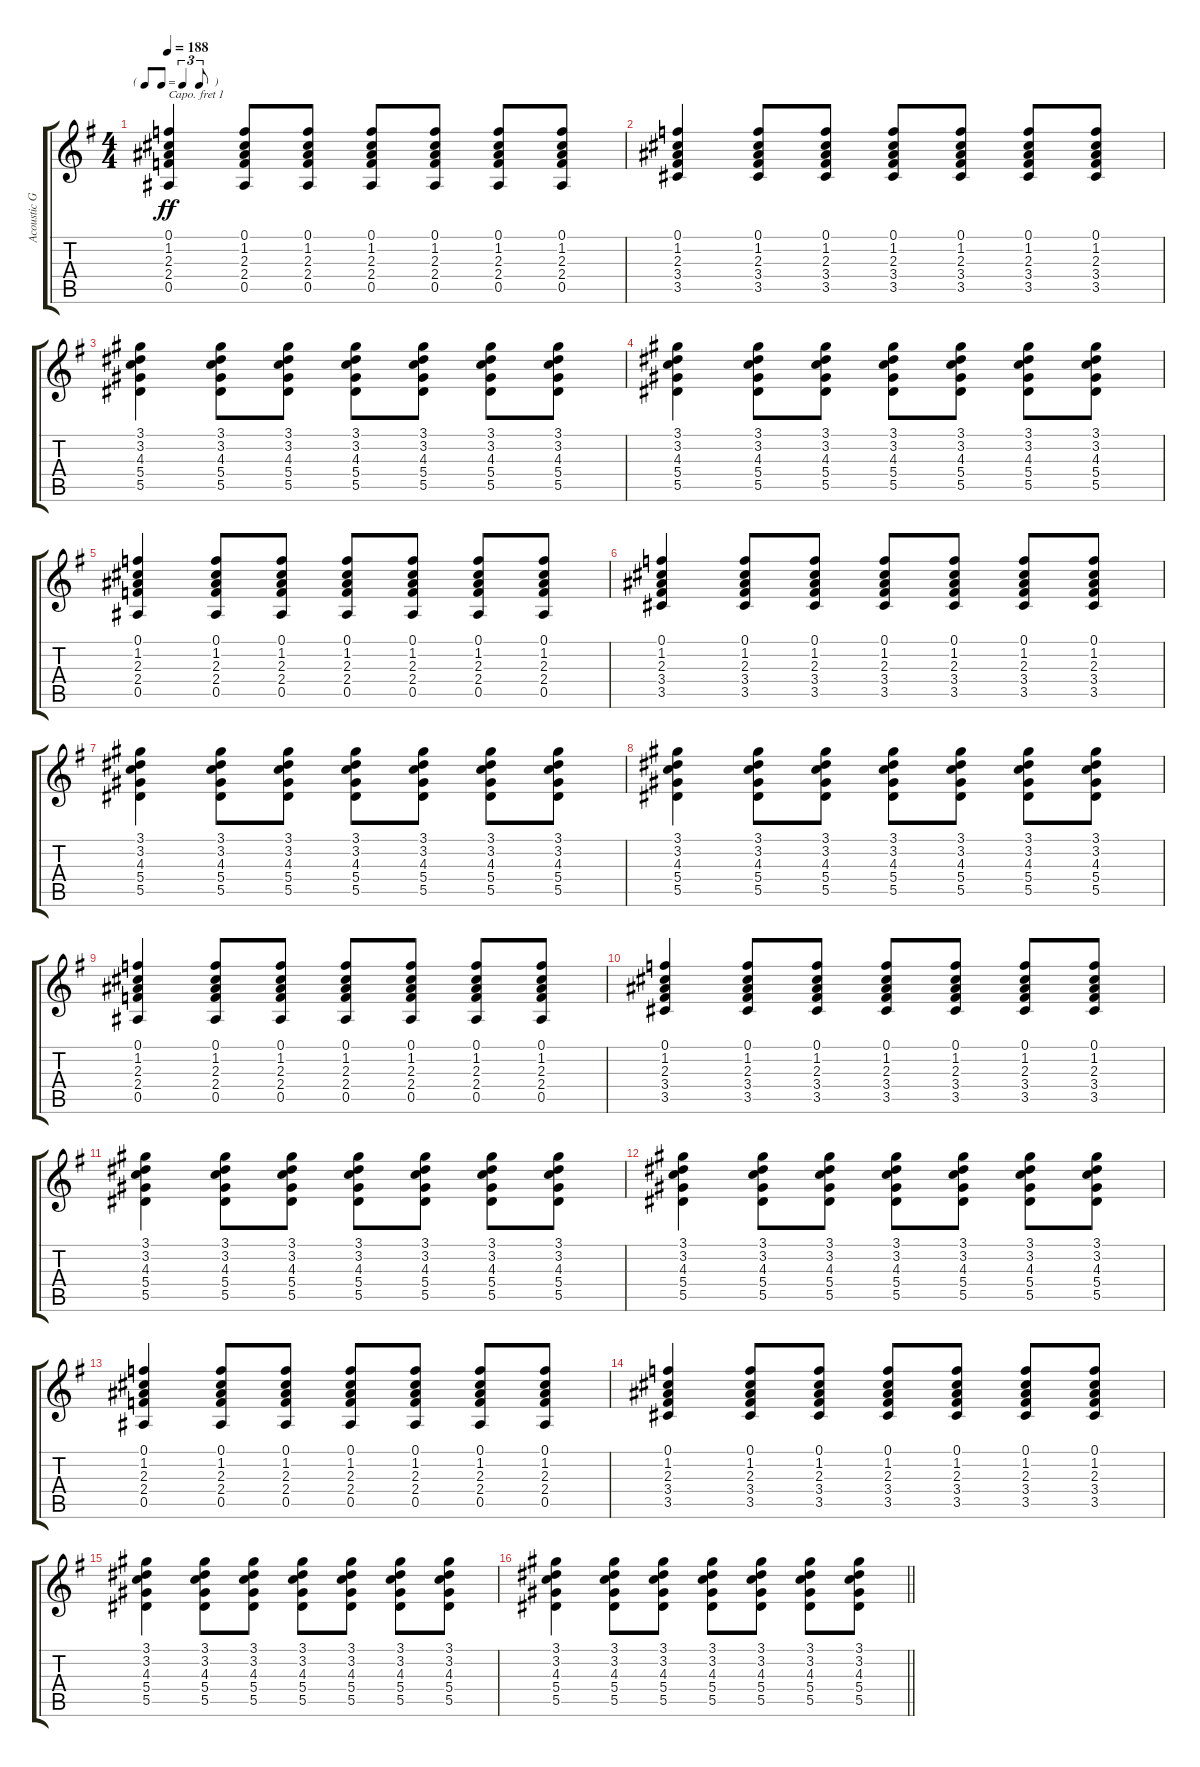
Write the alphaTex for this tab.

\track ("Acoustic Guitar" "Acoustic G") {instrument acousticguitarsteel}
\staff {score tabs}
\capo 1
\tuning (E4 B3 G3 D3 A2 E2) {hide}
\ts (4 4)
\tf triplet8th
\tempo 188
\clef g2
\ks g
(0.1 1.2 2.3 2.4 0.5).4{dy ff} (0.1 1.2 2.3 2.4 0.5).8 (0.1 1.2 2.3 2.4 0.5).8 (0.1 1.2 2.3 2.4 0.5).8 (0.1 1.2 2.3 2.4 0.5).8 (0.1 1.2 2.3 2.4 0.5).8 (0.1 1.2 2.3 2.4 0.5).8 |
(0.1 1.2 2.3 3.4 3.5).4 (0.1 1.2 2.3 3.4 3.5).8 (0.1 1.2 2.3 3.4 3.5).8 (0.1 1.2 2.3 3.4 3.5).8 (0.1 1.2 2.3 3.4 3.5).8 (0.1 1.2 2.3 3.4 3.5).8 (0.1 1.2 2.3 3.4 3.5).8 |
(3.1 3.2 4.3 5.4 5.5).4 (3.1 3.2 4.3 5.4 5.5).8 (3.1 3.2 4.3 5.4 5.5).8 (3.1 3.2 4.3 5.4 5.5).8 (3.1 3.2 4.3 5.4 5.5).8 (3.1 3.2 4.3 5.4 5.5).8 (3.1 3.2 4.3 5.4 5.5).8 |
(3.1 3.2 4.3 5.4 5.5).4 (3.1 3.2 4.3 5.4 5.5).8 (3.1 3.2 4.3 5.4 5.5).8 (3.1 3.2 4.3 5.4 5.5).8 (3.1 3.2 4.3 5.4 5.5).8 (3.1 3.2 4.3 5.4 5.5).8 (3.1 3.2 4.3 5.4 5.5).8 |
(0.1 1.2 2.3 2.4 0.5).4 (0.1 1.2 2.3 2.4 0.5).8 (0.1 1.2 2.3 2.4 0.5).8 (0.1 1.2 2.3 2.4 0.5).8 (0.1 1.2 2.3 2.4 0.5).8 (0.1 1.2 2.3 2.4 0.5).8 (0.1 1.2 2.3 2.4 0.5).8 |
(0.1 1.2 2.3 3.4 3.5).4 (0.1 1.2 2.3 3.4 3.5).8 (0.1 1.2 2.3 3.4 3.5).8 (0.1 1.2 2.3 3.4 3.5).8 (0.1 1.2 2.3 3.4 3.5).8 (0.1 1.2 2.3 3.4 3.5).8 (0.1 1.2 2.3 3.4 3.5).8 |
(3.1 3.2 4.3 5.4 5.5).4 (3.1 3.2 4.3 5.4 5.5).8 (3.1 3.2 4.3 5.4 5.5).8 (3.1 3.2 4.3 5.4 5.5).8 (3.1 3.2 4.3 5.4 5.5).8 (3.1 3.2 4.3 5.4 5.5).8 (3.1 3.2 4.3 5.4 5.5).8 |
(3.1 3.2 4.3 5.4 5.5).4 (3.1 3.2 4.3 5.4 5.5).8 (3.1 3.2 4.3 5.4 5.5).8 (3.1 3.2 4.3 5.4 5.5).8 (3.1 3.2 4.3 5.4 5.5).8 (3.1 3.2 4.3 5.4 5.5).8 (3.1 3.2 4.3 5.4 5.5).8 |
(0.1 1.2 2.3 2.4 0.5).4 (0.1 1.2 2.3 2.4 0.5).8 (0.1 1.2 2.3 2.4 0.5).8 (0.1 1.2 2.3 2.4 0.5).8 (0.1 1.2 2.3 2.4 0.5).8 (0.1 1.2 2.3 2.4 0.5).8 (0.1 1.2 2.3 2.4 0.5).8 |
(0.1 1.2 2.3 3.4 3.5).4 (0.1 1.2 2.3 3.4 3.5).8 (0.1 1.2 2.3 3.4 3.5).8 (0.1 1.2 2.3 3.4 3.5).8 (0.1 1.2 2.3 3.4 3.5).8 (0.1 1.2 2.3 3.4 3.5).8 (0.1 1.2 2.3 3.4 3.5).8 |
(3.1 3.2 4.3 5.4 5.5).4 (3.1 3.2 4.3 5.4 5.5).8 (3.1 3.2 4.3 5.4 5.5).8 (3.1 3.2 4.3 5.4 5.5).8 (3.1 3.2 4.3 5.4 5.5).8 (3.1 3.2 4.3 5.4 5.5).8 (3.1 3.2 4.3 5.4 5.5).8 |
(3.1 3.2 4.3 5.4 5.5).4 (3.1 3.2 4.3 5.4 5.5).8 (3.1 3.2 4.3 5.4 5.5).8 (3.1 3.2 4.3 5.4 5.5).8 (3.1 3.2 4.3 5.4 5.5).8 (3.1 3.2 4.3 5.4 5.5).8 (3.1 3.2 4.3 5.4 5.5).8 |
(0.1 1.2 2.3 2.4 0.5).4 (0.1 1.2 2.3 2.4 0.5).8 (0.1 1.2 2.3 2.4 0.5).8 (0.1 1.2 2.3 2.4 0.5).8 (0.1 1.2 2.3 2.4 0.5).8 (0.1 1.2 2.3 2.4 0.5).8 (0.1 1.2 2.3 2.4 0.5).8 |
(0.1 1.2 2.3 3.4 3.5).4 (0.1 1.2 2.3 3.4 3.5).8 (0.1 1.2 2.3 3.4 3.5).8 (0.1 1.2 2.3 3.4 3.5).8 (0.1 1.2 2.3 3.4 3.5).8 (0.1 1.2 2.3 3.4 3.5).8 (0.1 1.2 2.3 3.4 3.5).8 |
(3.1 3.2 4.3 5.4 5.5).4 (3.1 3.2 4.3 5.4 5.5).8 (3.1 3.2 4.3 5.4 5.5).8 (3.1 3.2 4.3 5.4 5.5).8 (3.1 3.2 4.3 5.4 5.5).8 (3.1 3.2 4.3 5.4 5.5).8 (3.1 3.2 4.3 5.4 5.5).8 |
\barLineRight lightlight
(3.1 3.2 4.3 5.4 5.5).4 (3.1 3.2 4.3 5.4 5.5).8 (3.1 3.2 4.3 5.4 5.5).8 (3.1 3.2 4.3 5.4 5.5).8 (3.1 3.2 4.3 5.4 5.5).8 (3.1 3.2 4.3 5.4 5.5).8 (3.1 3.2 4.3 5.4 5.5).8
